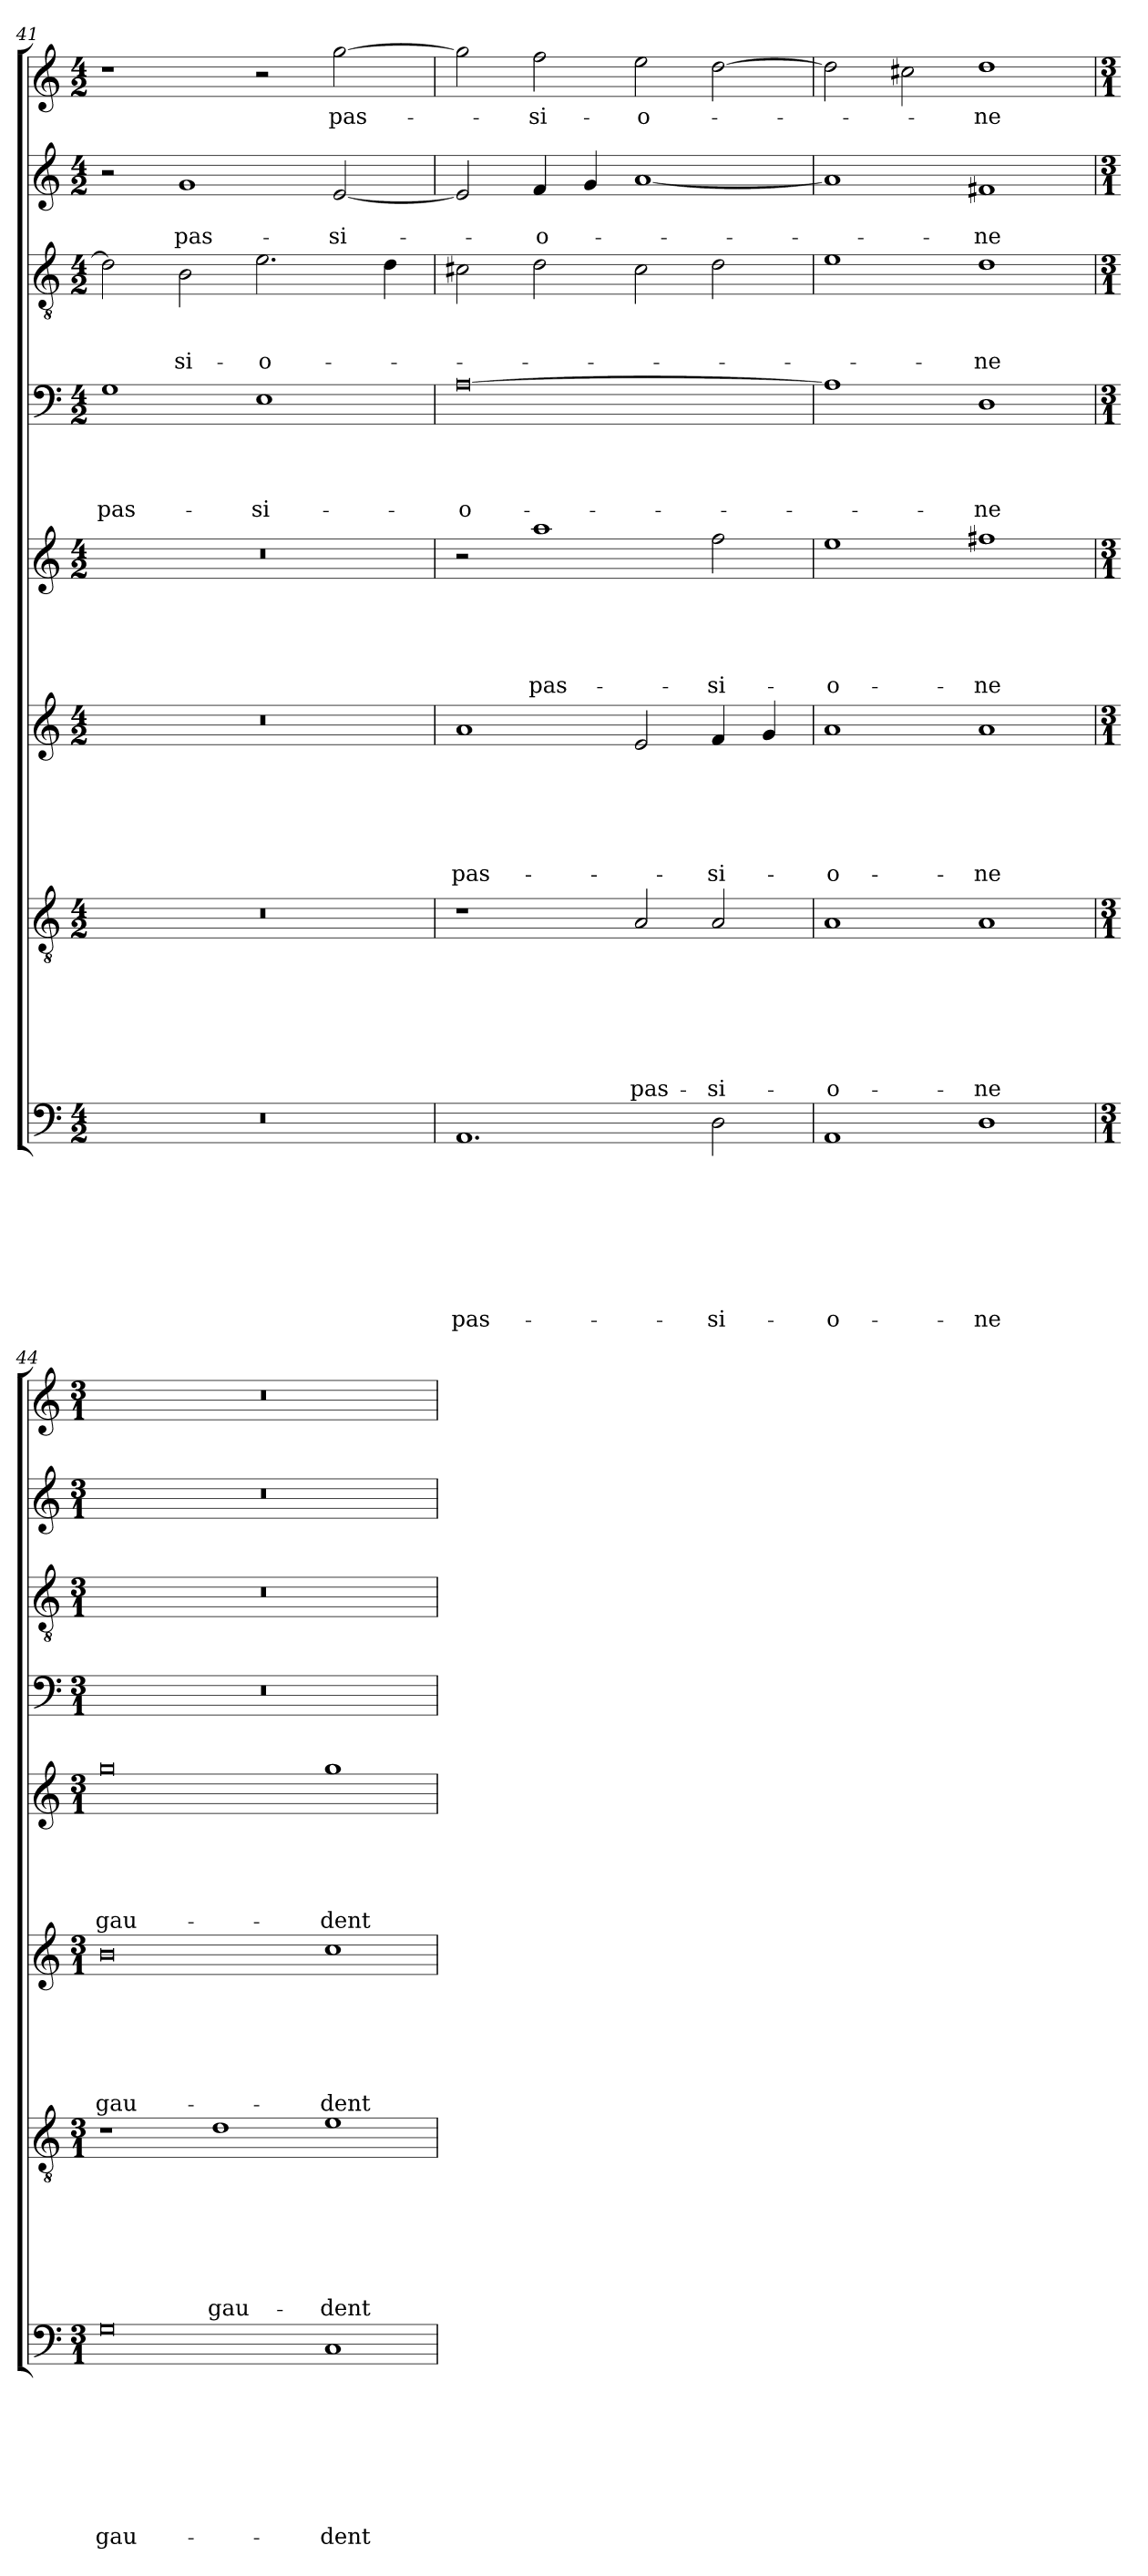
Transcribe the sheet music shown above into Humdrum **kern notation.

**kern	**text	**text	**text	**text	**text	**text	**text	**text	**kern	**text	**text	**text	**text	**text	**text	**text	**kern	**text	**text	**text	**text	**text	**text	**kern	**text	**text	**text	**text	**text	**kern	**text	**text	**text	**text	**kern	**text	**text	**text	**kern	**text	**text	**kern	**text
*part8	*part8	*part8	*part8	*part8	*part8	*part8	*part8	*part8	*part7	*part7	*part7	*part7	*part7	*part7	*part7	*part7	*part6	*part6	*part6	*part6	*part6	*part6	*part6	*part5	*part5	*part5	*part5	*part5	*part5	*part4	*part4	*part4	*part4	*part4	*part3	*part3	*part3	*part3	*part2	*part2	*part2	*part1	*part1
*staff8	*staff8	*staff8	*staff8	*staff8	*staff8	*staff8	*staff8	*staff8	*staff7	*staff7	*staff7	*staff7	*staff7	*staff7	*staff7	*staff7	*staff6	*staff6	*staff6	*staff6	*staff6	*staff6	*staff6	*staff5	*staff5	*staff5	*staff5	*staff5	*staff5	*staff4	*staff4	*staff4	*staff4	*staff4	*staff3	*staff3	*staff3	*staff3	*staff2	*staff2	*staff2	*staff1	*staff1
!!LO:PB:g=z
*clefF4	*	*	*	*	*	*	*	*	*clefGv2	*	*	*	*	*	*	*	*clefG2	*	*	*	*	*	*	*clefG2	*	*	*	*	*	*clefF4	*	*	*	*	*clefGv2	*	*	*	*clefG2	*	*	*clefG2	*
*k[]	*	*	*	*	*	*	*	*	*k[]	*	*	*	*	*	*	*	*k[]	*	*	*	*	*	*	*k[]	*	*	*	*	*	*k[]	*	*	*	*	*k[]	*	*	*	*k[]	*	*	*k[]	*
*C:	*	*	*	*	*	*	*	*	*C:	*	*	*	*	*	*	*	*C:	*	*	*	*	*	*	*C:	*	*	*	*	*	*C:	*	*	*	*	*C:	*	*	*	*C:	*	*	*C:	*
*M4/2	*	*	*	*	*	*	*	*	*M4/2	*	*	*	*	*	*	*	*M4/2	*	*	*	*	*	*	*M4/2	*	*	*	*	*	*M4/2	*	*	*	*	*M4/2	*	*	*	*M4/2	*	*	*M4/2	*
=41	=41	=41	=41	=41	=41	=41	=41	=41	=41	=41	=41	=41	=41	=41	=41	=41	=41	=41	=41	=41	=41	=41	=41	=41	=41	=41	=41	=41	=41	=41	=41	=41	=41	=41	=41	=41	=41	=41	=41	=41	=41	=41	=41
!	!	!	!	!	!	!	!	!	!	!	!	!	!	!	!	!	!	!	!	!	!	!	!	!	!	!	!	!	!	!	!	!	!	!LO:LY:b	!	!	!	!	!	!	!	!	!
0r	.	.	.	.	.	.	.	.	0r	.	.	.	.	.	.	.	0r	.	.	.	.	.	.	0r	.	.	.	.	.	1G	.	.	.	pas-	2d\]	.	.	.	2r	.	.	1r	.
!	!	!	!	!	!	!	!	!	!	!	!	!	!	!	!	!	!	!	!	!	!	!	!	!	!	!	!	!	!	!	!	!	!	!	!	!	!	!LO:LY:b	!	!	!LO:LY:b	!	!
.	.	.	.	.	.	.	.	.	.	.	.	.	.	.	.	.	.	.	.	.	.	.	.	.	.	.	.	.	.	.	.	.	.	.	2B\	.	.	-si-	1g	.	pas-	.	.
!	!	!	!	!	!	!	!	!	!	!	!	!	!	!	!	!	!	!	!	!	!	!	!	!	!	!	!	!	!	!	!	!	!	!LO:LY:b	!	!	!	!LO:LY:b	!	!	!	!	!
.	.	.	.	.	.	.	.	.	.	.	.	.	.	.	.	.	.	.	.	.	.	.	.	.	.	.	.	.	.	1E	.	.	.	-si-	2.e\	.	.	-o-	.	.	.	2r	.
!	!	!	!	!	!	!	!	!	!	!	!	!	!	!	!	!	!	!	!	!	!	!	!	!	!	!	!	!	!	!	!	!	!	!	!	!	!	!	!	!	!LO:LY:b	!	!LO:LY:b
.	.	.	.	.	.	.	.	.	.	.	.	.	.	.	.	.	.	.	.	.	.	.	.	.	.	.	.	.	.	.	.	.	.	.	.	.	.	.	[2e/	.	-si-	[2gg\	pas-
.	.	.	.	.	.	.	.	.	.	.	.	.	.	.	.	.	.	.	.	.	.	.	.	.	.	.	.	.	.	.	.	.	.	.	4d\	.	.	.	.	.	.	.	.
=42	=42	=42	=42	=42	=42	=42	=42	=42	=42	=42	=42	=42	=42	=42	=42	=42	=42	=42	=42	=42	=42	=42	=42	=42	=42	=42	=42	=42	=42	=42	=42	=42	=42	=42	=42	=42	=42	=42	=42	=42	=42	=42	=42
!	!	!	!	!	!	!	!	!LO:LY:b	!	!	!	!	!	!	!	!	!	!	!	!	!	!	!LO:LY:b	!	!	!	!	!	!	!	!	!	!	!LO:LY:b	!	!	!	!	!	!	!	!	!
1.AA	.	.	.	.	.	.	.	pas-	1r	.	.	.	.	.	.	.	1a	.	.	.	.	.	pas-	2r	.	.	.	.	.	[0A	.	.	.	-o-	2c#X\	.	.	.	2e/]	.	.	2gg\]	.
!	!	!	!	!	!	!	!	!	!	!	!	!	!	!	!	!	!	!	!	!	!	!	!	!	!	!	!	!	!LO:LY:b	!	!	!	!	!	!	!	!	!	!	!	!LO:LY:b	!	!LO:LY:b
.	.	.	.	.	.	.	.	.	.	.	.	.	.	.	.	.	.	.	.	.	.	.	.	1aa	.	.	.	.	pas-	.	.	.	.	.	2d\	.	.	.	4f/	.	-o-	2ff\	-si-
.	.	.	.	.	.	.	.	.	.	.	.	.	.	.	.	.	.	.	.	.	.	.	.	.	.	.	.	.	.	.	.	.	.	.	.	.	.	.	4g/	.	.	.	.
!	!	!	!	!	!	!	!	!	!	!	!	!	!	!	!	!LO:LY:b	!	!	!	!	!	!	!	!	!	!	!	!	!	!	!	!	!	!	!	!	!	!	!	!	!	!	!LO:LY:b
.	.	.	.	.	.	.	.	.	2A/	.	.	.	.	.	.	pas-	2e/	.	.	.	.	.	.	.	.	.	.	.	.	.	.	.	.	.	2c#\	.	.	.	[1a	.	.	2ee\	-o-
!	!	!	!	!	!	!	!	!LO:LY:b	!	!	!	!	!	!	!	!LO:LY:b	!	!	!	!	!	!	!LO:LY:b	!	!	!	!	!	!LO:LY:b	!	!	!	!	!	!	!	!	!	!	!	!	!	!
2D\	.	.	.	.	.	.	.	-si-	2A/	.	.	.	.	.	.	-si-	4f/	.	.	.	.	.	-si-	2ff\	.	.	.	.	-si-	.	.	.	.	.	2d\	.	.	.	.	.	.	[2dd\	.
.	.	.	.	.	.	.	.	.	.	.	.	.	.	.	.	.	4g/	.	.	.	.	.	.	.	.	.	.	.	.	.	.	.	.	.	.	.	.	.	.	.	.	.	.
=43	=43	=43	=43	=43	=43	=43	=43	=43	=43	=43	=43	=43	=43	=43	=43	=43	=43	=43	=43	=43	=43	=43	=43	=43	=43	=43	=43	=43	=43	=43	=43	=43	=43	=43	=43	=43	=43	=43	=43	=43	=43	=43	=43
!	!	!	!	!	!	!	!	!LO:LY:b	!	!	!	!	!	!	!	!LO:LY:b	!	!	!	!	!	!	!LO:LY:b	!	!	!	!	!	!LO:LY:b	!	!	!	!	!	!	!	!	!	!	!	!	!	!
1AA	.	.	.	.	.	.	.	-o-	1A	.	.	.	.	.	.	-o-	1a	.	.	.	.	.	-o-	1ee	.	.	.	.	-o-	1A]	.	.	.	.	1e	.	.	.	1a]	.	.	2dd\]	.
.	.	.	.	.	.	.	.	.	.	.	.	.	.	.	.	.	.	.	.	.	.	.	.	.	.	.	.	.	.	.	.	.	.	.	.	.	.	.	.	.	.	2cc#X\	.
!	!	!	!	!	!	!	!	!LO:LY:b	!	!	!	!	!	!	!	!LO:LY:b	!	!	!	!	!	!	!LO:LY:b	!	!	!	!	!	!LO:LY:b	!	!	!	!	!LO:LY:b	!	!	!	!LO:LY:b	!	!	!LO:LY:b	!	!LO:LY:b
1D	.	.	.	.	.	.	.	-ne	1A	.	.	.	.	.	.	-ne	1a	.	.	.	.	.	-ne	1ff#X	.	.	.	.	-ne	1D	.	.	.	-ne	1d	.	.	-ne	1f#X	.	-ne	1dd	-ne
=44	=44	=44	=44	=44	=44	=44	=44	=44	=44	=44	=44	=44	=44	=44	=44	=44	=44	=44	=44	=44	=44	=44	=44	=44	=44	=44	=44	=44	=44	=44	=44	=44	=44	=44	=44	=44	=44	=44	=44	=44	=44	=44	=44
*M3/1	*	*	*	*	*	*	*	*	*M3/1	*	*	*	*	*	*	*	*M3/1	*	*	*	*	*	*	*M3/1	*	*	*	*	*	*M3/1	*	*	*	*	*M3/1	*	*	*	*M3/1	*	*	*M3/1	*
!	!	!	!	!	!	!	!	!LO:LY:b	!	!	!	!	!	!	!	!	!	!	!	!	!	!	!LO:LY:b	!	!	!	!	!	!LO:LY:b	!	!	!	!	!	!	!	!	!	!	!	!	!	!
0G	.	.	.	.	.	.	.	gau-	1r	.	.	.	.	.	.	.	0b	.	.	.	.	.	gau-	0gg	.	.	.	.	gau-	0.r	.	.	.	.	0.r	.	.	.	0.r	.	.	0.r	.
!	!	!	!	!	!	!	!	!	!	!	!	!	!	!	!	!LO:LY:b	!	!	!	!	!	!	!	!	!	!	!	!	!	!	!	!	!	!	!	!	!	!	!	!	!	!	!
.	.	.	.	.	.	.	.	.	1d	.	.	.	.	.	.	gau-	.	.	.	.	.	.	.	.	.	.	.	.	.	.	.	.	.	.	.	.	.	.	.	.	.	.	.
!	!	!	!	!	!	!	!	!LO:LY:b	!	!	!	!	!	!	!	!LO:LY:b	!	!	!	!	!	!	!LO:LY:b	!	!	!	!	!	!LO:LY:b	!	!	!	!	!	!	!	!	!	!	!	!	!	!
1C	.	.	.	.	.	.	.	-dent	1e	.	.	.	.	.	.	-dent	1cc	.	.	.	.	.	-dent	1gg	.	.	.	.	-dent	.	.	.	.	.	.	.	.	.	.	.	.	.	.
=	=	=	=	=	=	=	=	=	=	=	=	=	=	=	=	=	=	=	=	=	=	=	=	=	=	=	=	=	=	=	=	=	=	=	=	=	=	=	=	=	=	=	=
*-	*-	*-	*-	*-	*-	*-	*-	*-	*-	*-	*-	*-	*-	*-	*-	*-	*-	*-	*-	*-	*-	*-	*-	*-	*-	*-	*-	*-	*-	*-	*-	*-	*-	*-	*-	*-	*-	*-	*-	*-	*-	*-	*-
